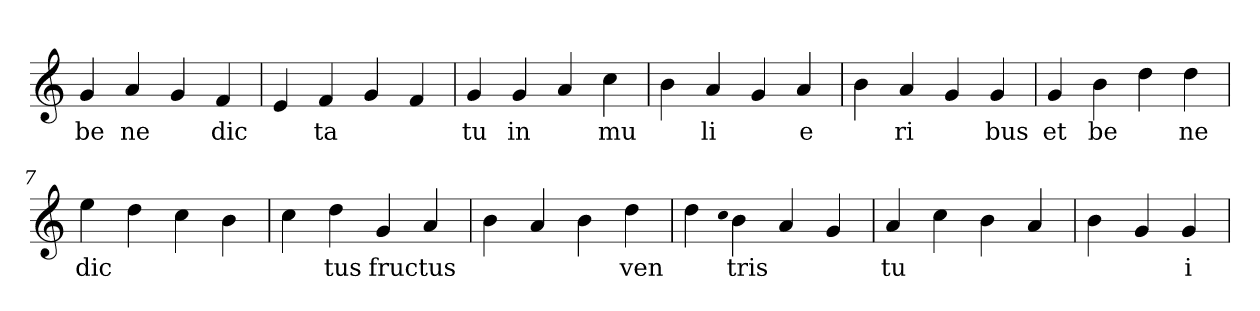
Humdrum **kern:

**kern	**text
*part1	*part1
*staff1	*staff1
*clefG2	*
=1	=1
4g	be
4a	ne
4g	.
4f	dic
=2	=2
4e	.
4f	ta
4g	.
4f	.
=3	=3
4g	tu
4g	in
4a	.
4cc	mu
=4	=4
4b	.
4a	li
4g	.
4a	e
=5	=5
4b	.
4a	ri
4g	.
4g	bus
=6	=6
4g	et
4b	be
4dd	.
4dd	ne
=7	=7
4ee	dic
4dd	.
4cc	.
4b	.
=8	=8
4cc	.
4dd	tus
4g	fruc
4a	tus
=9	=9
4b	.
4a	.
4b	.
4dd	ven
=10	=10
4dd	.
qqcc	.
4b	tris
4a	.
4g	.
=11	=11
4a	tu
4cc	.
4b	.
4a	.
=12	=12
4b	.
4g	.
4g	i
=	=
*-	*-
